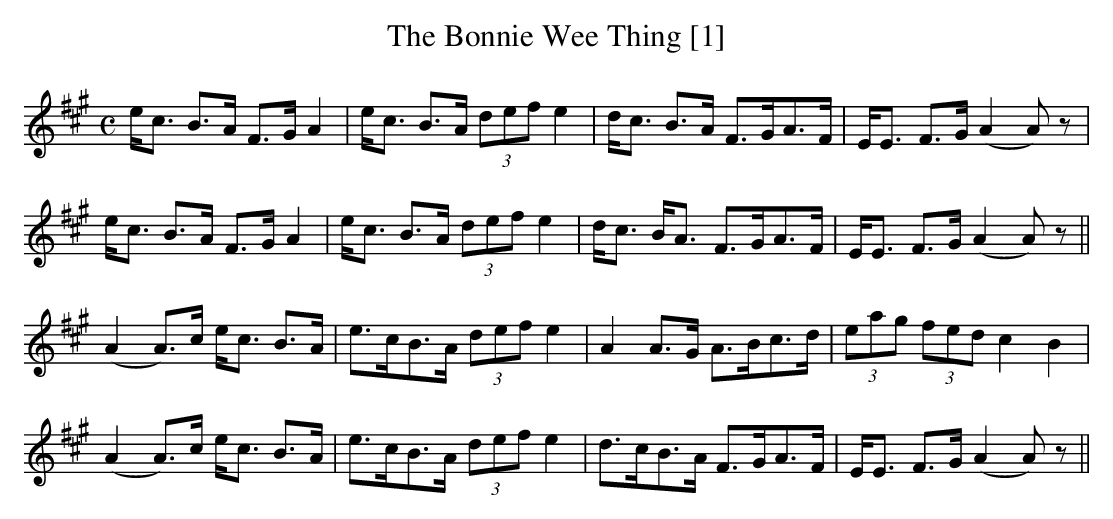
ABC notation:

X:1
T:Bonnie Wee Thing [1], The
M:C
L:1/8
K:A
e<c B>A F>G A2|e<c B>A (3def e2|d<c B>A F>GA>F|E<E F>G (A2A)z|
e<c B>A F>G A2|e<c B>A (3def e2|d<c B<A F>GA>F|E<E F>G (A2A)z||
(A2 A>)c e<c B>A|e>cB>A (3def e2|A2 A>G A>Bc>d|(3eag (3fed c2B2|
(A2 A>)c e<c B>A|e>cB>A (3def e2|d>cB>A F>GA>F|E<E F>G (A2A)z||
